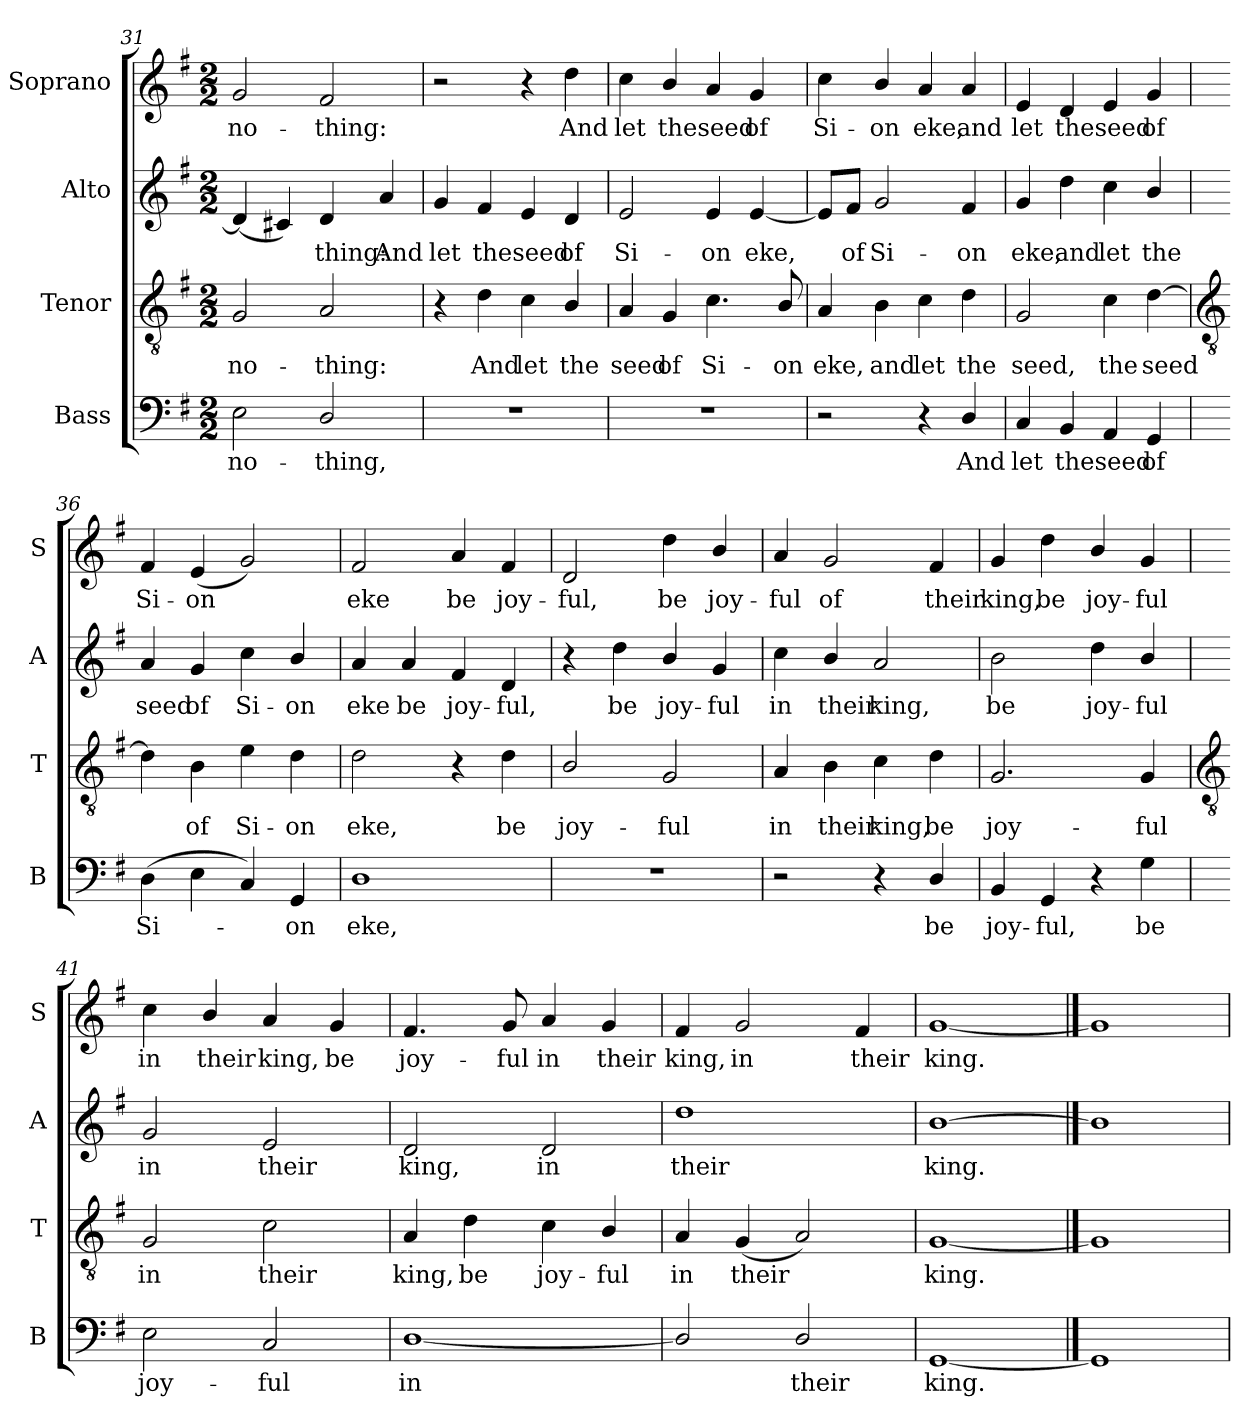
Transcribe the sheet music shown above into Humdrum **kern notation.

**kern	**text	**kern	**text	**kern	**text	**kern	**text
*part4	*part4	*part3	*part3	*part2	*part2	*part1	*part1
*staff4	*staff4	*staff3	*staff3	*staff2	*staff2	*staff1	*staff1
*I"Bass	*	*I"Tenor	*	*I"Alto	*	*I"Soprano	*
*I'B	*	*I'T	*	*I'A	*	*I'S	*
!!LO:LB:g=z
*clefF4	*	*clefGv2	*	*clefG2	*	*clefG2	*
*k[f#]	*	*k[f#]	*	*k[f#]	*	*k[f#]	*
*G:	*	*G:	*	*G:	*	*G:	*
*M2/2	*	*M2/2	*	*M2/2	*	*M2/2	*
=31	=31	=31	=31	=31	=31	=31	=31
!	!LO:LY:b	!	!LO:LY:b	!	!	!	!LO:LY:b
2E	no-	2G	no-	(<4d]	.	2g	no-
.	.	.	.	4c#X)	.	.	.
!	!LO:LY:b	!	!LO:LY:b	!	!LO:LY:b	!	!LO:LY:b
2D/	-thing,	2A	-thing:	4d	thing:	2f#	-thing:
!	!	!	!	!	!LO:LY:b	!	!
.	.	.	.	4a	And	.	.
=32	=32	=32	=32	=32	=32	=32	=32
!	!	!	!	!	!LO:LY:b	!	!
1r	.	4r	.	4g	let	2r	.
!	!	!	!LO:LY:b	!	!LO:LY:b	!	!
.	.	4d	And	4f#	the	.	.
!	!	!	!LO:LY:b	!	!LO:LY:b	!	!
.	.	4c	let	4e	seed	4r	.
!	!	!	!LO:LY:b	!	!LO:LY:b	!	!LO:LY:b
.	.	4B/	the	4d	of	4dd	And
=33	=33	=33	=33	=33	=33	=33	=33
!	!	!	!LO:LY:b	!	!LO:LY:b	!	!LO:LY:b
1r	.	4A	seed	2e	Si-	4cc	let
!	!	!	!LO:LY:b	!	!	!	!LO:LY:b
.	.	4G	of	.	.	4b/	the
!	!	!	!LO:LY:b	!	!LO:LY:b	!	!LO:LY:b
.	.	4.c	Si-	4e	-on	4a	seed
!	!	!	!	!	!LO:LY:b	!	!LO:LY:b
.	.	.	.	[4e	eke,	4g	of
!	!	!	!LO:LY:b	!	!	!	!
.	.	8B/	-on	.	.	.	.
=34	=34	=34	=34	=34	=34	=34	=34
!	!	!	!LO:LY:b	!	!	!	!LO:LY:b
2r	.	4A	eke,	8e/L]	.	4cc	Si-
!	!	!	!	!	!LO:LY:b	!	!
.	.	.	.	8f#/J	of	.	.
!	!	!	!LO:LY:b	!	!LO:LY:b	!	!LO:LY:b
.	.	4B	and	2g	Si-	4b/	-on
!	!	!	!LO:LY:b	!	!	!	!LO:LY:b
4r	.	4c	let	.	.	4a	eke,
!	!LO:LY:b	!	!LO:LY:b	!	!LO:LY:b	!	!LO:LY:b
4D/	And	4d	the	4f#	-on	4a	and
=35	=35	=35	=35	=35	=35	=35	=35
!	!LO:LY:b	!	!LO:LY:b	!	!LO:LY:b	!	!LO:LY:b
4C	let	2G	seed,	4g	eke,	4e	let
!	!LO:LY:b	!	!	!	!LO:LY:b	!	!LO:LY:b
4BB	the	.	.	4dd	and	4d	the
!	!LO:LY:b	!	!LO:LY:b	!	!LO:LY:b	!	!LO:LY:b
4AA	seed	4c	the	4cc	let	4e	seed
!	!LO:LY:b	!	!LO:LY:b	!	!LO:LY:b	!	!LO:LY:b
4GG	of	[4d	seed	4b/	the	4g	of
!!LO:LB:g=z
=36	=36	=36	=36	=36	=36	=36	=36
*	*	*clefGv2	*	*	*	*	*
!	!LO:LY:b	!	!	!	!LO:LY:b	!	!LO:LY:b
(>4D	Si-	4d]	.	4a	seed	4f#	Si-
!	!	!	!LO:LY:b	!	!LO:LY:b	!	!LO:LY:b
4E	.	4B	of	4g	of	(<4e	-on
!	!	!	!LO:LY:b	!	!LO:LY:b	!	!
4C)	.	4e	Si-	4cc	Si-	2g)	.
!	!LO:LY:b	!	!LO:LY:b	!	!LO:LY:b	!	!
4GG	on	4d	-on	4b/	-on	.	.
=37	=37	=37	=37	=37	=37	=37	=37
!	!LO:LY:b	!	!LO:LY:b	!	!LO:LY:b	!	!LO:LY:b
1D	eke,	2d	eke,	4a	eke	2f#	eke
!	!	!	!	!	!LO:LY:b	!	!
.	.	.	.	4a	be	.	.
!	!	!	!	!	!LO:LY:b	!	!LO:LY:b
.	.	4r	.	4f#	joy-	4a	be
!	!	!	!LO:LY:b	!	!LO:LY:b	!	!LO:LY:b
.	.	4d	be	4d	-ful,	4f#	joy-
=38	=38	=38	=38	=38	=38	=38	=38
!	!	!	!LO:LY:b	!	!	!	!LO:LY:b
1r	.	2B/	joy-	4r	.	2d	-ful,
!	!	!	!	!	!LO:LY:b	!	!
.	.	.	.	4dd	be	.	.
!	!	!	!LO:LY:b	!	!LO:LY:b	!	!LO:LY:b
.	.	2G	-ful	4b/	joy-	4dd	be
!	!	!	!	!	!LO:LY:b	!	!LO:LY:b
.	.	.	.	4g	-ful	4b/	joy-
=39	=39	=39	=39	=39	=39	=39	=39
!	!	!	!LO:LY:b	!	!LO:LY:b	!	!LO:LY:b
2r	.	4A	in	4cc	in	4a	-ful
!	!	!	!LO:LY:b	!	!LO:LY:b	!	!LO:LY:b
.	.	4B	their	4b/	their	2g	of
!	!	!	!LO:LY:b	!	!LO:LY:b	!	!
4r	.	4c	king,	2a	king,	.	.
!	!LO:LY:b	!	!LO:LY:b	!	!	!	!LO:LY:b
4D/	be	4d	be	.	.	4f#	their
=40	=40	=40	=40	=40	=40	=40	=40
!	!LO:LY:b	!	!LO:LY:b	!	!LO:LY:b	!	!LO:LY:b
4BB	joy-	2.G	joy-	2b	be	4g	king,
!	!LO:LY:b	!	!	!	!	!	!LO:LY:b
4GG	-ful,	.	.	.	.	4dd	be
!	!	!	!	!	!LO:LY:b	!	!LO:LY:b
4r	.	.	.	4dd	joy-	4b/	joy-
!	!LO:LY:b	!	!LO:LY:b	!	!LO:LY:b	!	!LO:LY:b
4G	be	4G	-ful	4b/	-ful	4g	-ful
!!LO:LB:g=z
=41	=41	=41	=41	=41	=41	=41	=41
*	*	*clefGv2	*	*	*	*	*
!	!LO:LY:b	!	!LO:LY:b	!	!LO:LY:b	!	!LO:LY:b
2E	joy-	2G	in	2g	in	4cc	in
!	!	!	!	!	!	!	!LO:LY:b
.	.	.	.	.	.	4b/	their
!	!LO:LY:b	!	!LO:LY:b	!	!LO:LY:b	!	!LO:LY:b
2C	-ful	2c	their	2e	their	4a	king,
!	!	!	!	!	!	!	!LO:LY:b
.	.	.	.	.	.	4g	be
=42	=42	=42	=42	=42	=42	=42	=42
!	!LO:LY:b	!	!LO:LY:b	!	!LO:LY:b	!	!LO:LY:b
[1D/	in	4A	king,	2d	king,	4.f#	joy-
!	!	!	!LO:LY:b	!	!	!	!
.	.	4d	be	.	.	.	.
!	!	!	!	!	!	!	!LO:LY:b
.	.	.	.	.	.	8g	-ful
!	!	!	!LO:LY:b	!	!LO:LY:b	!	!LO:LY:b
.	.	4c	joy-	2d	in	4a	in
!	!	!	!LO:LY:b	!	!	!	!LO:LY:b
.	.	4B/	-ful	.	.	4g	their
=43	=43	=43	=43	=43	=43	=43	=43
!	!	!	!LO:LY:b	!	!LO:LY:b	!	!LO:LY:b
2D/]	.	4A	in	1dd	their	4f#	king,
!	!	!	!LO:LY:b	!	!	!	!LO:LY:b
.	.	(<4G	their	.	.	2g	in
!	!LO:LY:b	!	!	!	!	!	!
2D/	their	2A)	.	.	.	.	.
!	!	!	!	!	!	!	!LO:LY:b
.	.	.	.	.	.	4f#	their
=44	=44	=44	=44	=44	=44	=44	=44
!	!LO:LY:b	!	!LO:LY:b	!	!LO:LY:b	!	!LO:LY:b
[1GG	king.	[1G	king.	[1b	king.	[1g	king.
==45	==45	==45	==45	==45	==45	==45	==45
1GG]	.	1G]	.	1b]	.	1g]	.
=	=	=	=	=	=	=	=
*-	*-	*-	*-	*-	*-	*-	*-
